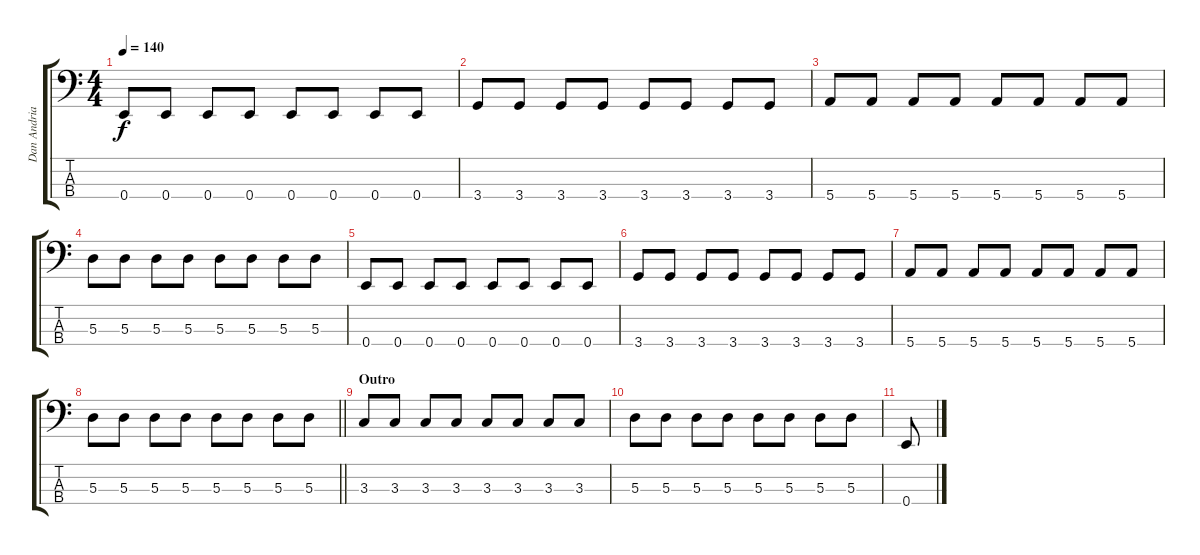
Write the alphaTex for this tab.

\track ("Dan Andriano" "Dan Andria") {instrument electricbasspick}
\staff {score tabs}
\tuning (G2 D2 A1 E1) {hide}
\ts (4 4)
\tempo 140
\clef f4
\ks c
0.4.8{dy f} 0.4.8 0.4.8 0.4.8 0.4.8 0.4.8 0.4.8 0.4.8 |
3.4.8 3.4.8 3.4.8 3.4.8 3.4.8 3.4.8 3.4.8 3.4.8 |
5.4.8 5.4.8 5.4.8 5.4.8 5.4.8 5.4.8 5.4.8 5.4.8 |
5.3.8 5.3.8 5.3.8 5.3.8 5.3.8 5.3.8 5.3.8 5.3.8 |
0.4.8 0.4.8 0.4.8 0.4.8 0.4.8 0.4.8 0.4.8 0.4.8 |
3.4.8 3.4.8 3.4.8 3.4.8 3.4.8 3.4.8 3.4.8 3.4.8 |
5.4.8 5.4.8 5.4.8 5.4.8 5.4.8 5.4.8 5.4.8 5.4.8 |
\barLineRight lightlight
5.3.8 5.3.8 5.3.8 5.3.8 5.3.8 5.3.8 5.3.8 5.3.8 |
\section ("" "Outro")
3.3.8 3.3.8 3.3.8 3.3.8 3.3.8 3.3.8 3.3.8 3.3.8 |
5.3.8 5.3.8 5.3.8 5.3.8 5.3.8 5.3.8 5.3.8 5.3.8 |
0.4.8
